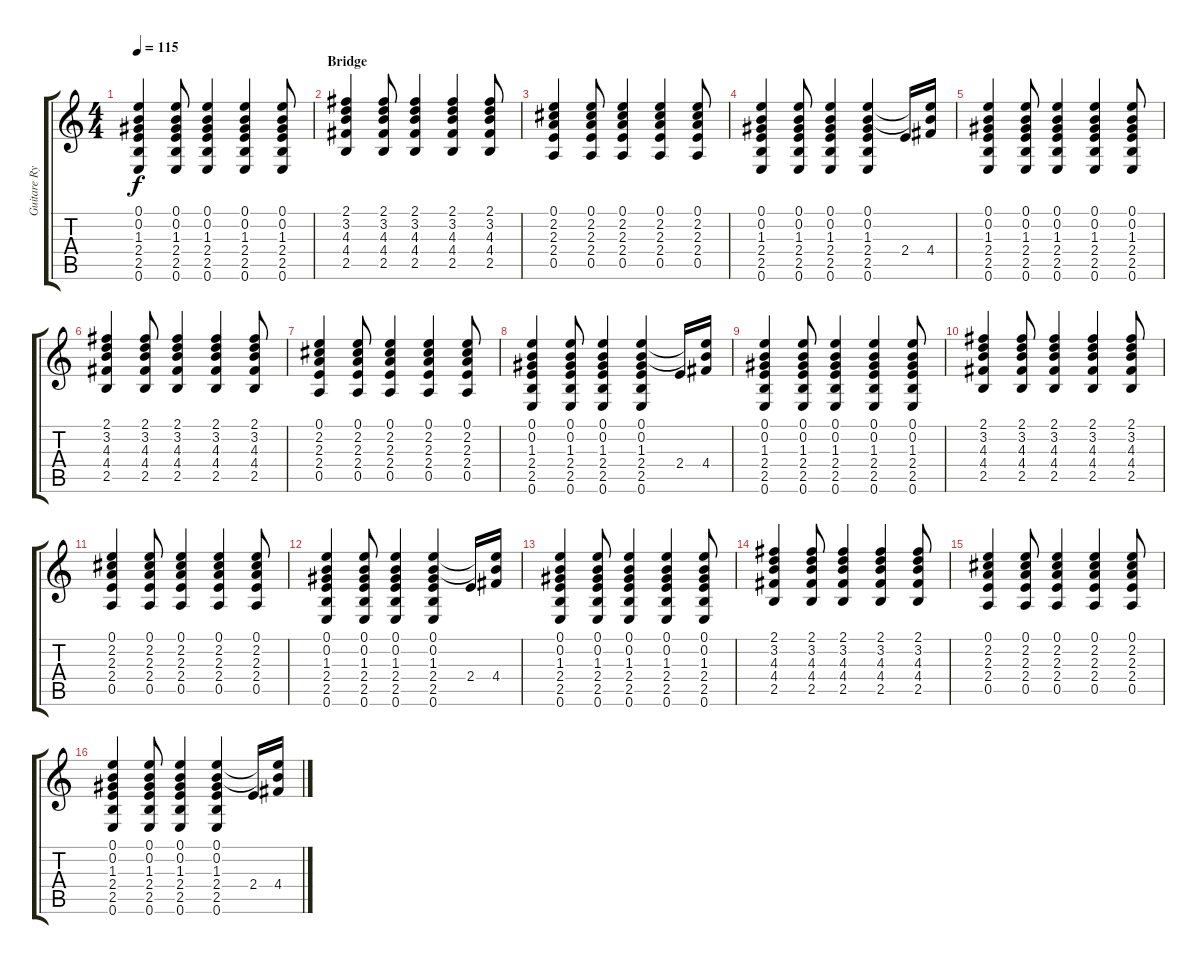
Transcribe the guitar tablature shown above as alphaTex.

\track ("Guitare Rythmique" "Guitare Ry") {instrument acousticguitarnylon}
\staff {score tabs}
\tuning (E4 B3 G3 D3 A2 E2) {hide}
\ts (4 4)
\tempo 115
\clef g2
\ks c
(0.1 0.2 1.3 2.4 2.5 0.6).4{dy f} (0.1 0.2 1.3 2.4 2.5 0.6).8 (0.1 0.2 1.3 2.4 2.5 0.6).4 (0.1 0.2 1.3 2.4 2.5 0.6).4 (0.1 0.2 1.3 2.4 2.5 0.6).8 |
\section ("" "Bridge")
(2.1 3.2 4.3 4.4 2.5).4 (2.1 3.2 4.3 4.4 2.5).8 (2.1 3.2 4.3 4.4 2.5).4 (2.1 3.2 4.3 4.4 2.5).4 (2.1 3.2 4.3 4.4 2.5).8 |
(0.1 2.2 2.3 2.4 0.5).4 (0.1 2.2 2.3 2.4 0.5).8 (0.1 2.2 2.3 2.4 0.5).4 (0.1 2.2 2.3 2.4 0.5).4 (0.1 2.2 2.3 2.4 0.5).8 |
(0.1 0.2 1.3 2.4 2.5 0.6).4 (0.1 0.2 1.3 2.4 2.5 0.6).8 (0.1 0.2 1.3 2.4 2.5 0.6).4 (0.1 0.2 1.3 2.4 2.5 0.6).4 2.4.16 (0.1{t} 0.2{t} 4.4).16 |
(0.1 0.2 1.3 2.4 2.5 0.6).4 (0.1 0.2 1.3 2.4 2.5 0.6).8 (0.1 0.2 1.3 2.4 2.5 0.6).4 (0.1 0.2 1.3 2.4 2.5 0.6).4 (0.1 0.2 1.3 2.4 2.5 0.6).8 |
(2.1 3.2 4.3 4.4 2.5).4 (2.1 3.2 4.3 4.4 2.5).8 (2.1 3.2 4.3 4.4 2.5).4 (2.1 3.2 4.3 4.4 2.5).4 (2.1 3.2 4.3 4.4 2.5).8 |
(0.1 2.2 2.3 2.4 0.5).4 (0.1 2.2 2.3 2.4 0.5).8 (0.1 2.2 2.3 2.4 0.5).4 (0.1 2.2 2.3 2.4 0.5).4 (0.1 2.2 2.3 2.4 0.5).8 |
(0.1 0.2 1.3 2.4 2.5 0.6).4 (0.1 0.2 1.3 2.4 2.5 0.6).8 (0.1 0.2 1.3 2.4 2.5 0.6).4 (0.1 0.2 1.3 2.4 2.5 0.6).4 2.4.16 (0.1{t} 0.2{t} 4.4).16 |
(0.1 0.2 1.3 2.4 2.5 0.6).4 (0.1 0.2 1.3 2.4 2.5 0.6).8 (0.1 0.2 1.3 2.4 2.5 0.6).4 (0.1 0.2 1.3 2.4 2.5 0.6).4 (0.1 0.2 1.3 2.4 2.5 0.6).8 |
(2.1 3.2 4.3 4.4 2.5).4 (2.1 3.2 4.3 4.4 2.5).8 (2.1 3.2 4.3 4.4 2.5).4 (2.1 3.2 4.3 4.4 2.5).4 (2.1 3.2 4.3 4.4 2.5).8 |
(0.1 2.2 2.3 2.4 0.5).4 (0.1 2.2 2.3 2.4 0.5).8 (0.1 2.2 2.3 2.4 0.5).4 (0.1 2.2 2.3 2.4 0.5).4 (0.1 2.2 2.3 2.4 0.5).8 |
(0.1 0.2 1.3 2.4 2.5 0.6).4 (0.1 0.2 1.3 2.4 2.5 0.6).8 (0.1 0.2 1.3 2.4 2.5 0.6).4 (0.1 0.2 1.3 2.4 2.5 0.6).4 2.4.16 (0.1{t} 0.2{t} 4.4).16 |
(0.1 0.2 1.3 2.4 2.5 0.6).4 (0.1 0.2 1.3 2.4 2.5 0.6).8 (0.1 0.2 1.3 2.4 2.5 0.6).4 (0.1 0.2 1.3 2.4 2.5 0.6).4 (0.1 0.2 1.3 2.4 2.5 0.6).8 |
(2.1 3.2 4.3 4.4 2.5).4 (2.1 3.2 4.3 4.4 2.5).8 (2.1 3.2 4.3 4.4 2.5).4 (2.1 3.2 4.3 4.4 2.5).4 (2.1 3.2 4.3 4.4 2.5).8 |
(0.1 2.2 2.3 2.4 0.5).4 (0.1 2.2 2.3 2.4 0.5).8 (0.1 2.2 2.3 2.4 0.5).4 (0.1 2.2 2.3 2.4 0.5).4 (0.1 2.2 2.3 2.4 0.5).8 |
(0.1 0.2 1.3 2.4 2.5 0.6).4 (0.1 0.2 1.3 2.4 2.5 0.6).8 (0.1 0.2 1.3 2.4 2.5 0.6).4 (0.1 0.2 1.3 2.4 2.5 0.6).4 2.4.16 (0.1{t} 0.2{t} 4.4).16
